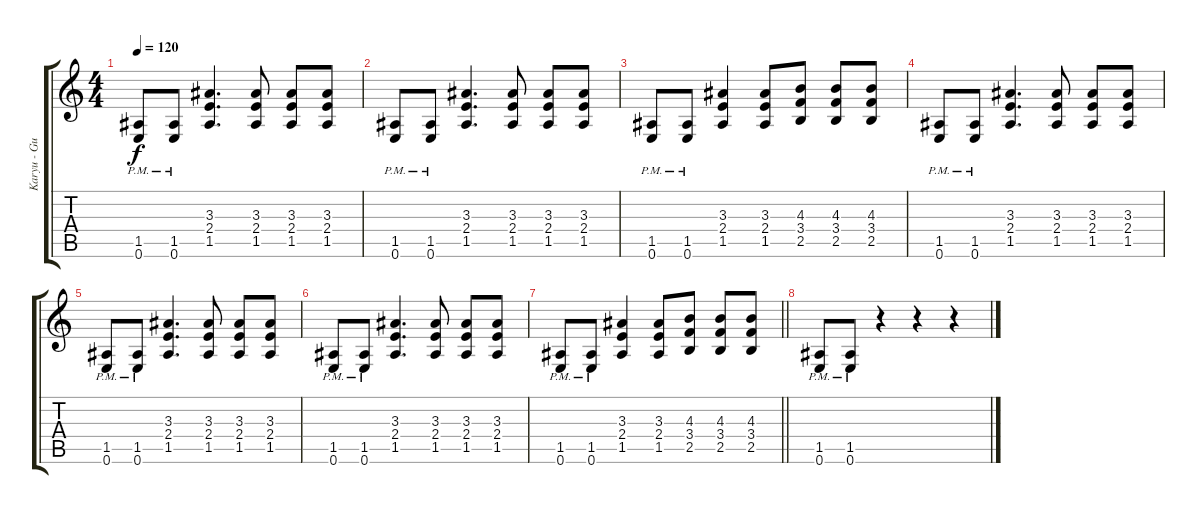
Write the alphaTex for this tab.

\track ("Karyu - Guitar 1" "Karyu - Gu") {instrument distortionguitar}
\staff {score tabs}
\tuning (E4 B3 G3 D3 A2 E2) {hide}
\ts (4 4)
\tempo 120
\clef g2
\ks c
(1.5{pm} 0.6{pm}).8{dy f} (1.5{pm} 0.6{pm}).8 (3.3 2.4 1.5).4{d} (3.3 2.4 1.5).8 (3.3 2.4 1.5).8 (3.3 2.4 1.5).8 |
(1.5{pm} 0.6{pm}).8 (1.5{pm} 0.6{pm}).8 (3.3 2.4 1.5).4{d} (3.3 2.4 1.5).8 (3.3 2.4 1.5).8 (3.3 2.4 1.5).8 |
(1.5{pm} 0.6{pm}).8 (1.5{pm} 0.6{pm}).8 (3.3 2.4 1.5).4 (3.3 2.4 1.5).8 (4.3 3.4 2.5).8 (4.3 3.4 2.5).8 (4.3 3.4 2.5).8 |
(1.5{pm} 0.6{pm}).8 (1.5{pm} 0.6{pm}).8 (3.3 2.4 1.5).4{d} (3.3 2.4 1.5).8 (3.3 2.4 1.5).8 (3.3 2.4 1.5).8 |
(1.5{pm} 0.6{pm}).8 (1.5{pm} 0.6{pm}).8 (3.3 2.4 1.5).4{d} (3.3 2.4 1.5).8 (3.3 2.4 1.5).8 (3.3 2.4 1.5).8 |
(1.5{pm} 0.6{pm}).8 (1.5{pm} 0.6{pm}).8 (3.3 2.4 1.5).4{d} (3.3 2.4 1.5).8 (3.3 2.4 1.5).8 (3.3 2.4 1.5).8 |
\barLineRight lightlight
(1.5{pm} 0.6{pm}).8 (1.5{pm} 0.6{pm}).8 (3.3 2.4 1.5).4 (3.3 2.4 1.5).8 (4.3 3.4 2.5).8 (4.3 3.4 2.5).8 (4.3 3.4 2.5).8 |
(1.5{pm} 0.6{pm}).8 (1.5{pm} 0.6{pm}).8 r.4 r.4 r.4
